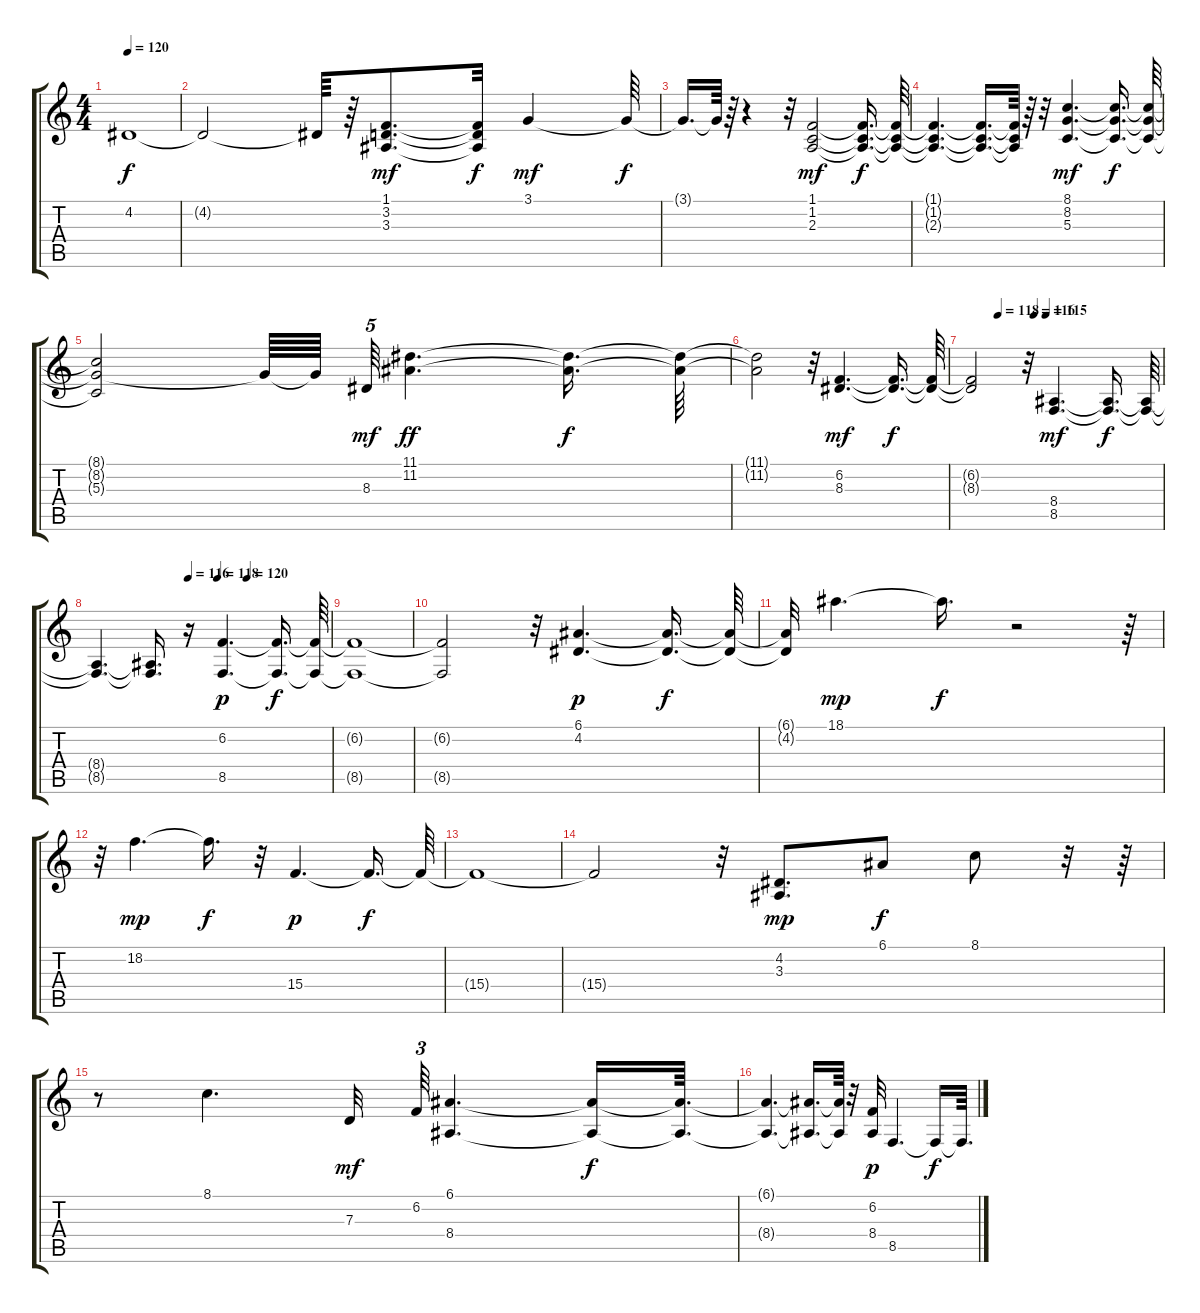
\track "" {instrument stringensemble2}
\staff {score tabs}
\tuning (E4 B3 G3 D3 A2 E2) {hide}
\ts (4 4)
\tempo 120
\clef g2
\ks c
4.2{t}.1{dy f} |
4.2{t}.2 4.2{t}.64 r.64 (1.1 3.2 3.3).8{d dy mf} (1.1{t} 3.2{t} 3.3{t}).32{dy f} 3.1.4{dy mf} 3.1{t}.64{dy f} |
3.1{t}.16{d} 3.1{t}.64 r.64 r.4 r.32 (1.1 1.2 2.3).2{dy mf} (1.1{t} 1.2{t} 2.3{t}).16{d dy f} (1.1{t} 1.2{t} 2.3{t}).64 |
(1.1{t} 1.2{t} 2.3{t}).4{d} (1.1{t} 1.2{t} 2.3{t}).16{d} (1.1{t} 1.2{t} 2.3{t}).64 r.64 r.32 (8.1 8.2 5.3).4{d dy mf} (8.1{t} 8.2{t} 5.3{t}).16{d dy f} (8.1{t} 8.2{t} 5.3{t}).64 |
(8.1{t} 8.2{t} 5.3{t}).2 8.2{t}.64 8.2{t}.64{beam splitsecondary} 8.3.64{tu (5 4) dy mf} (11.1 11.2).4{d dy ff} (11.1{t} 11.2{t}).16{d dy f} (11.1{t} 11.2{t}).64 |
(11.1{t} 11.2{t}).2 r.32 (6.2 8.3).4{d dy mf} (6.2{t} 8.3{t}).16{d dy f} (6.2{t} 8.3{t}).64 |
\tempo (118 0.14583333333333334)
\tempo (116 0.3333333333333333)
\tempo (115 0.3958333333333333)
(6.2{t} 8.3{t}).2 r.32 (8.4 8.5).4{d dy mf} (8.4{t} 8.5{t}).16{d dy f} (8.4{t} 8.5{t}).64 |
\tempo (116 0.3958333333333333)
\tempo (118 0.5208333333333334)
\tempo (120 0.6458333333333334)
(8.4{t} 8.5{t}).4{d} (8.4{t} 8.5{t}).16{d} r.16 (6.2 8.5).4{d dy p} (6.2{t} 8.5{t}).16{d dy f} (6.2{t} 8.5{t}).64 |
(6.2{t} 8.5{t}).1 |
(6.2{t} 8.5{t}).2 r.32 (6.1 4.2).4{d dy p} (6.1{t} 4.2{t}).16{d dy f} (6.1{t} 4.2{t}).64 |
(6.1{t} 4.2{t}).32 18.1.4{d dy mp} 18.1{t}.16{d dy f} r.2 r.64 |
r.32 18.2.4{d dy mp} 18.2{t}.16{d dy f} r.32 15.4.4{d dy p} 15.4{t}.16{d dy f} 15.4{t}.64 |
15.4{t}.1 |
15.4{t}.2 r.32 (4.2 3.3).8{d dy mp} 6.1.8{dy f} 8.1.8 r.32 r.64 |
r.8 8.1.4{d} 7.3.32{dy mf} 6.2.64{tu (3 2)} (6.1 8.4).4{d} (6.1{t} 8.4{t}).16{dy f} (6.1{t} 8.4{t}).64{d} |
(6.1{t} 8.4{t}).4{d} (6.1{t} 8.4{t}).16{d} (6.1{t} 8.4{t}).64 r.32 (6.2 8.4).32{dy p} 8.5.4{d} 8.5{t}.16{dy f} 8.5{t}.64{d}
